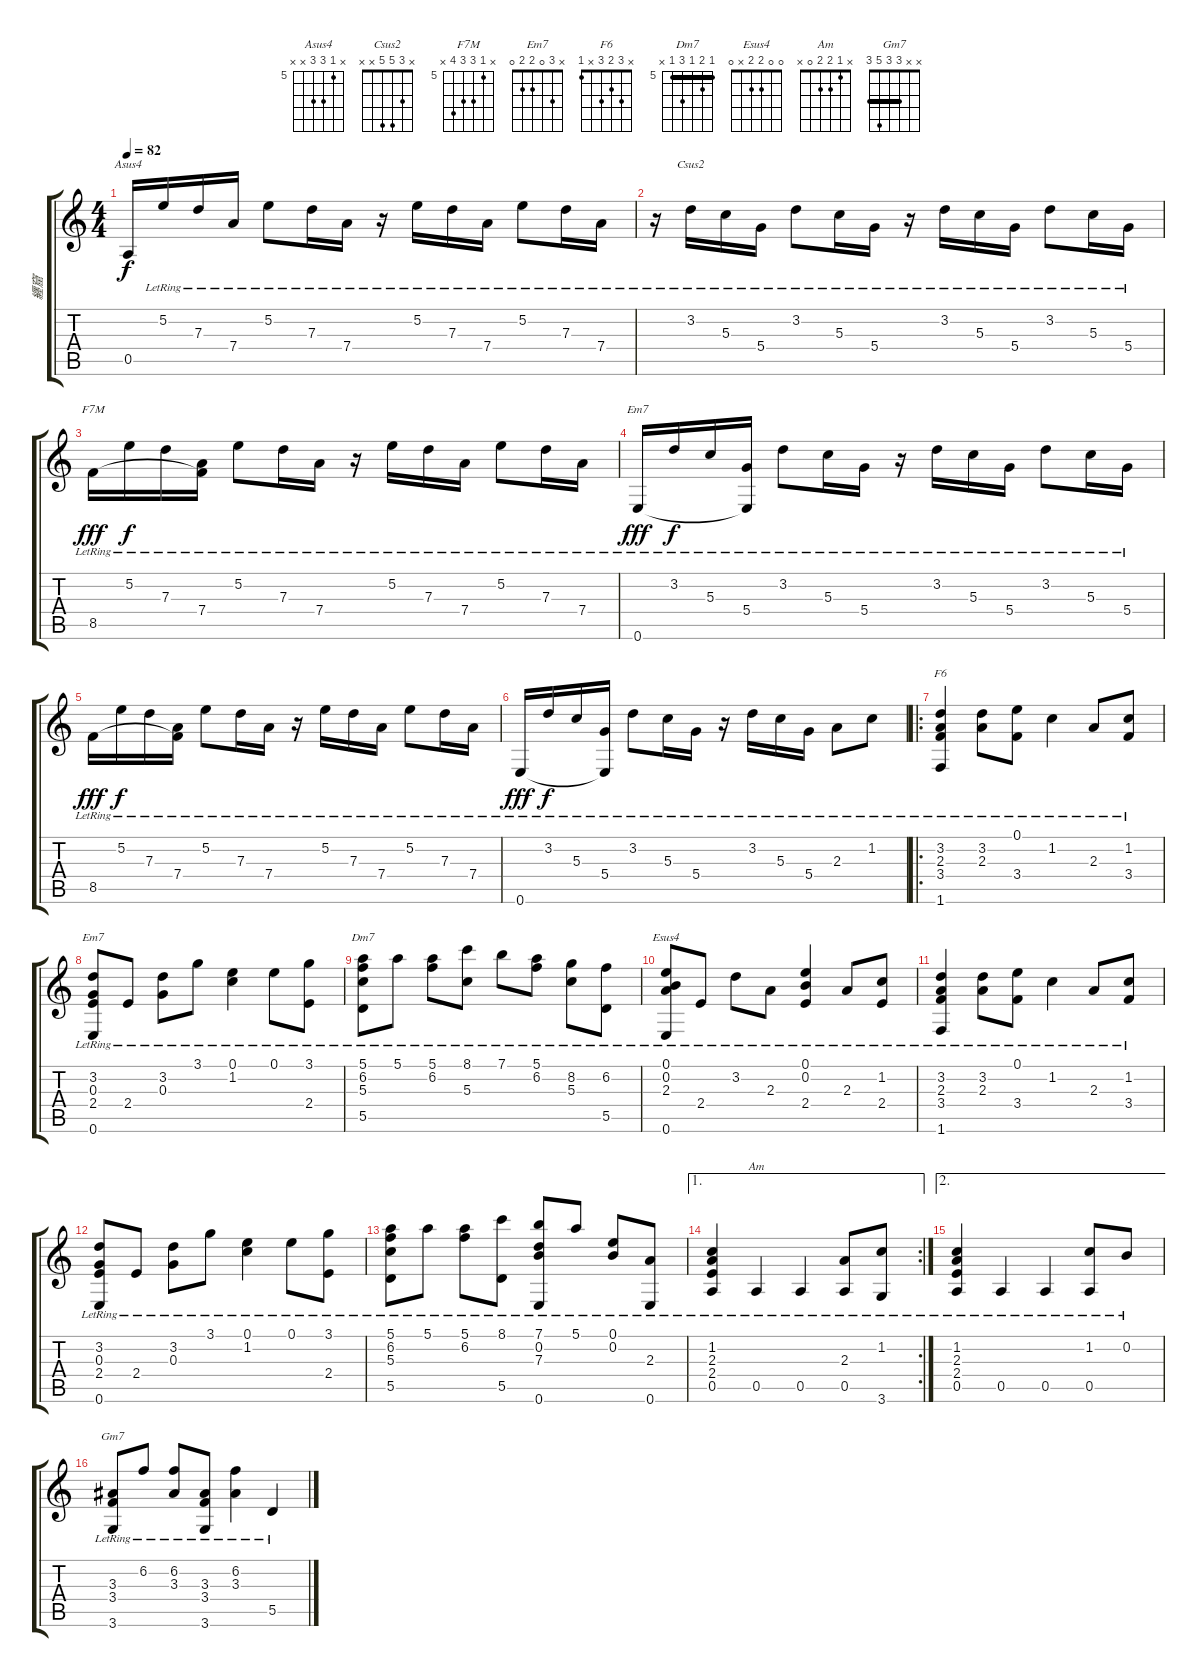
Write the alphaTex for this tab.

\track ("纒窟" "纒窟") {instrument acousticguitarnylon}
\staff {score tabs}
\tuning (E4 B3 G3 D3 A2 E2) {hide}
\chord ("Asus4" x 5 7 7 x x) {firstfret 5}
\chord ("Csus2" x 3 5 5 x x)
\chord ("F7M" x 5 7 7 8 x) {firstfret 5}
\chord ("Em7" x 3 5 5 x 0)
\chord ("F6" x 3 2 3 x 1)
\chord ("Em7" x 3 0 2 2 0)
\chord ("Dm7" 5 6 5 7 5 x) {firstfret 5 barre 5}
\chord ("Esus4" 0 0 2 2 x 0)
\chord ("Am" x 1 2 2 0 x)
\chord ("Gm7" x x 3 3 5 3) {barre 3}
\ts (4 4)
\tempo 82
\clef g2
\ks c
0.5.16{ch "Asus4" dy f instrument acousticguitarnylon} 5.2{lr}.16 7.3{lr}.16 7.4{lr}.16 5.2{lr}.8 7.3{lr}.16 7.4{lr}.16 r.16 5.2{lr}.16 7.3{lr}.16 7.4{lr}.16 5.2{lr}.8 7.3{lr}.16 7.4{lr}.16 |
r.16 3.2{lr}.16{ch "Csus2"} 5.3{lr}.16 5.4{lr}.16 3.2{lr}.8 5.3{lr}.16 5.4{lr}.16 r.16 3.2{lr}.16 5.3{lr}.16 5.4{lr}.16 3.2{lr}.8 5.3{lr}.16 5.4{lr}.16 |
8.5{lr}.16{ch "F7M" dy fff} 5.2{lr}.16{dy f} 7.3{lr}.16 (7.4{lr} 8.5{t}).16 5.2{lr}.8 7.3{lr}.16 7.4{lr}.16 r.16 5.2{lr}.16 7.3{lr}.16 7.4{lr}.16 5.2{lr}.8 7.3{lr}.16 7.4{lr}.16 |
0.6{lr}.16{ch "Em7" dy fff} 3.2{lr}.16{dy f} 5.3{lr}.16 (5.4{lr} 0.6{t}).16 3.2{lr}.8 5.3{lr}.16 5.4{lr}.16 r.16 3.2{lr}.16 5.3{lr}.16 5.4{lr}.16 3.2{lr}.8 5.3{lr}.16 5.4{lr}.16 |
8.5{lr}.16{dy fff} 5.2{lr}.16{dy f} 7.3{lr}.16 (7.4{lr} 8.5{t}).16 5.2{lr}.8 7.3{lr}.16 7.4{lr}.16 r.16 5.2{lr}.16 7.3{lr}.16 7.4{lr}.16 5.2{lr}.8 7.3{lr}.16 7.4{lr}.16 |
0.6{lr}.16{dy fff} 3.2{lr}.16{dy f} 5.3{lr}.16 (5.4{lr} 0.6{t}).16 3.2{lr}.8 5.3{lr}.16 5.4{lr}.16 r.16 3.2{lr}.16 5.3{lr}.16 5.4{lr}.16 2.3{lr}.8 1.2{lr}.8 |
\ro
(3.2{lr} 2.3{lr} 3.4{lr} 1.6{lr}).4{ch "F6"} (3.2{lr} 2.3{lr}).8 (0.1{lr} 3.4{lr}).8 1.2{lr}.4 2.3{lr}.8 (1.2{lr} 3.4{lr}).8 |
(3.2{lr} 0.3{lr} 2.4{lr} 0.6{lr}).8{ch "Em7"} 2.4{lr}.8 (3.2{lr} 0.3{lr}).8 3.1{lr}.8 (0.1{lr} 1.2{lr}).4 0.1{lr}.8 (3.1{lr} 2.4{lr}).8 |
(5.1{lr} 6.2{lr} 5.3{lr} 5.5{lr}).8{ch "Dm7"} 5.1{lr}.8 (5.1{lr} 6.2{lr}).8 (8.1{lr} 5.3{lr}).8 7.1{lr}.8 (5.1{lr} 6.2{lr}).8 (8.2{lr} 5.3{lr}).8 (6.2{lr} 5.5{lr}).8 |
(0.1{lr} 0.2{lr} 2.3{lr} 0.6{lr}).8{ch "Esus4"} 2.4{lr}.8 3.2{lr}.8 2.3{lr}.8 (0.1{lr} 0.2{lr} 2.4{lr}).4 2.3{lr}.8 (1.2{lr} 2.4{lr}).8 |
(3.2{lr} 2.3{lr} 3.4{lr} 1.6{lr}).4 (3.2{lr} 2.3{lr}).8 (0.1{lr} 3.4{lr}).8 1.2{lr}.4 2.3{lr}.8 (1.2{lr} 3.4{lr}).8 |
(3.2{lr} 0.3{lr} 2.4{lr} 0.6{lr}).8 2.4{lr}.8 (3.2{lr} 0.3{lr}).8 3.1{lr}.8 (0.1{lr} 1.2{lr}).4 0.1{lr}.8 (3.1{lr} 2.4{lr}).8 |
(5.1{lr} 6.2{lr} 5.3{lr} 5.5{lr}).8 5.1{lr}.8 (5.1{lr} 6.2{lr}).8 (8.1{lr} 5.5{lr}).8 (7.1{lr} 0.2{lr} 7.3{lr} 0.6{lr}).8 5.1{lr}.8 (0.1{lr} 0.2{lr}).8 (2.3{lr} 0.6{lr}).8 |
\ae 1
\rc 2
(1.2{lr} 2.3{lr} 2.4{lr} 0.5{lr}).4 0.5{lr}.4{ch "Am"} 0.5{lr}.4 (2.3{lr} 0.5{lr}).8 (1.2{lr} 3.6{lr}).8 |
\ae 2
(1.2{lr} 2.3{lr} 2.4{lr} 0.5{lr}).4 0.5{lr}.4 0.5{lr}.4 (1.2{lr} 0.5{lr}).8 0.2{lr}.8 |
(3.3{lr} 3.4{lr} 3.6{lr}).8{ch "Gm7"} 6.2{lr}.8 (6.2{lr} 3.3{lr}).8 (3.3{lr} 3.4{lr} 3.6{lr}).8 (6.2{lr} 3.3{lr}).4 5.5{lr}.4
